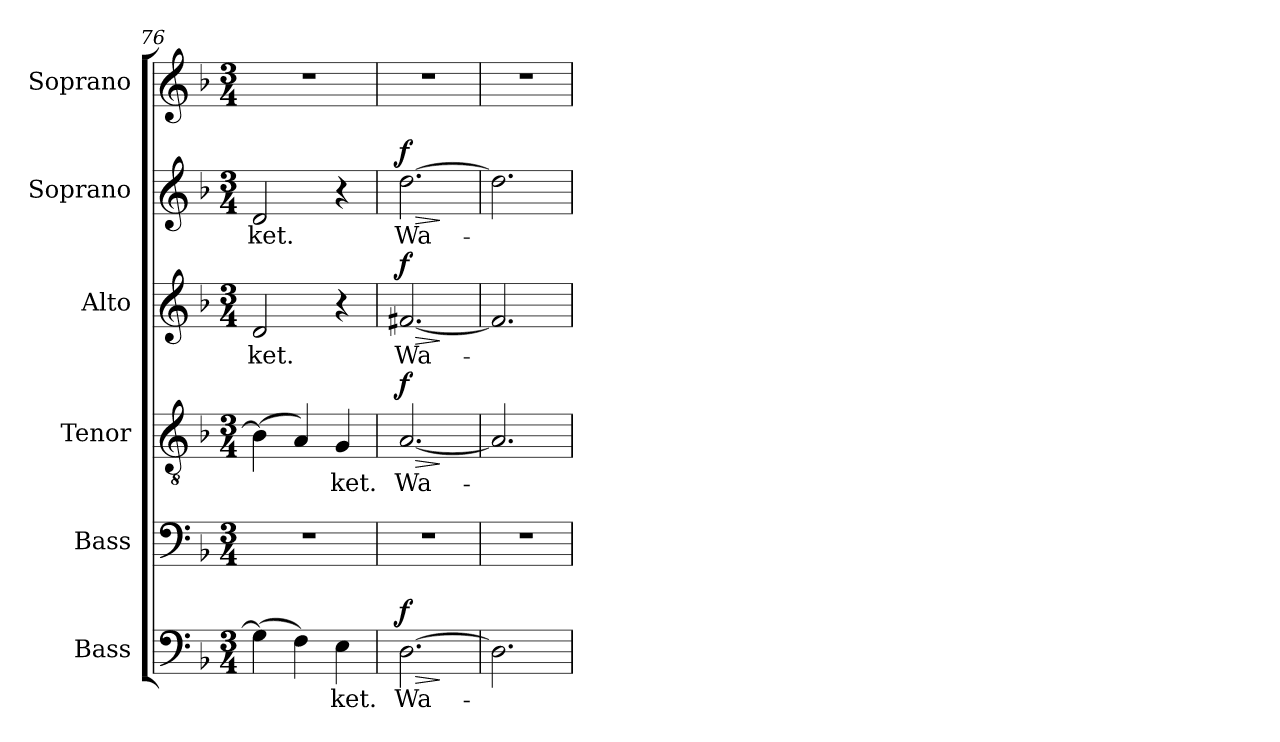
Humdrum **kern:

**kern	**text	**dynam	**kern	**kern	**text	**dynam	**kern	**text	**dynam	**kern	**text	**dynam	**kern
*part6	*part6	*part6	*part5	*part4	*part4	*part4	*part3	*part3	*part3	*part2	*part2	*part2	*part1
*staff6	*staff6	*staff6	*staff5	*staff4	*staff4	*staff4	*staff3	*staff3	*staff3	*staff2	*staff2	*staff2	*staff1
*I"Bass	*	*	*I"Bass	*I"Tenor	*	*	*I"Alto	*	*	*I"Soprano	*	*	*I"Soprano
*I'B.	*	*	*I'B.	*I'T.	*	*	*I'A.	*	*	*I'S.	*	*	*I'S.
*clefF4	*	*	*clefF4	*clefGv2	*	*	*clefG2	*	*	*clefG2	*	*	*clefG2
*	*	*	*	*ITrd7c12	*	*	*	*	*	*	*	*	*
*k[b-]	*	*	*k[b-]	*k[b-]	*	*	*k[b-]	*	*	*k[b-]	*	*	*k[b-]
*F:	*	*	*F:	*F:	*	*	*F:	*	*	*F:	*	*	*F:
*M3/4	*	*	*M3/4	*M3/4	*	*	*M3/4	*	*	*M3/4	*	*	*M3/4
=76	=76	=76	=76	=76	=76	=76	=76	=76	=76	=76	=76	=76	=76
!	!	!	!LO:N:vis=1	!	!	!	!	!	!	!	!	!	!
!	!	!	!	!	!	!	!	!LO:LY:b:color=#000000	!	!	!	!	!
!	!	!	!	!	!	!	!	!	!	!	!LO:LY:b:color=#000000	!	!LO:N:vis=1
(4Gi\]	.	.	2.r	(4BB-i\]	.	.	2di/	-ket.	.	2di/	-ket.	.	2.r
4Fi\)	.	.	.	4AAi/)	.	.	.	.	.	.	.	.	.
!	!LO:LY:b:color=#000000	!	!	!	!	!	!	!	!	!	!	!	!
!	!	!	!	!	!LO:LY:b:color=#000000	!	!	!	!	!	!	!	!
4Ei\	-ket.	.	.	4GGi/	-ket.	.	4r	.	.	4r	.	.	.
=77	=77	=77	=77	=77	=77	=77	=77	=77	=77	=77	=77	=77	=77
!	!LO:LY:b:color=#000000	!LO:HP:b	!LO:N:vis=1	!	!	!	!	!	!	!	!	!	!
!	!	!	!	!	!LO:LY:b:color=#000000	!LO:HP:b	!	!	!	!	!	!	!
!	!	!	!	!	!	!	!	!LO:LY:b:color=#000000	!LO:HP:b	!	!	!	!
!	!	!	!	!	!	!	!	!	!	!	!LO:LY:b:color=#000000	!LO:HP:b	!LO:N:vis=1
[2.Di\	Wa-	> f	2.r	[2.AAi/	Wa-	> f	[2.f#Xi/	Wa-	> f	[2.ddi\	Wa-	> f	2.r
.	.	]	.	.	.	]	.	.	]	.	.	]	.
=78	=78	=78	=78	=78	=78	=78	=78	=78	=78	=78	=78	=78	=78
!	!	!	!LO:N:vis=1	!	!	!	!	!	!	!	!	!	!LO:N:vis=1
2.Di\]	.	.	2.r	2.AAi/]	.	.	2.f#i/]	.	.	2.ddi\]	.	.	2.r
=	=	=	=	=	=	=	=	=	=	=	=	=	=
*-	*-	*-	*-	*-	*-	*-	*-	*-	*-	*-	*-	*-	*-
